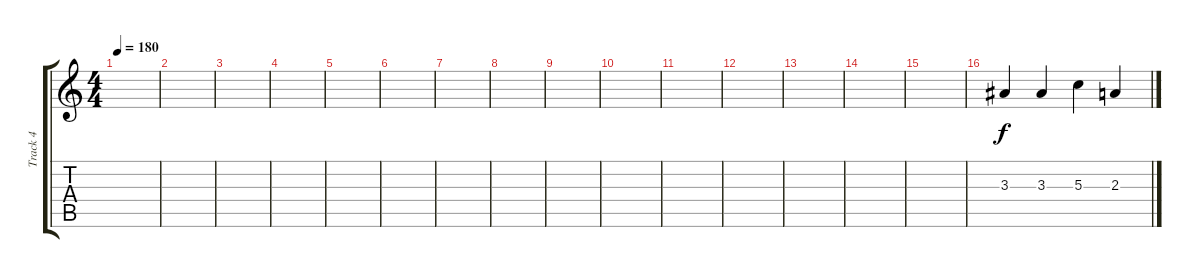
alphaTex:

\track ("Track 4" "Track 4") {instrument acousticguitarsteel}
\staff {score tabs}
\tuning (E4 B3 G3 D3 A2 E2) {hide}
\ts (4 4)
\tempo 180
\clef g2
\ks c
|
|
|
|
|
|
|
|
|
|
|
|
|
|
|
3.3.4 3.3.4 5.3.4 2.3.4
